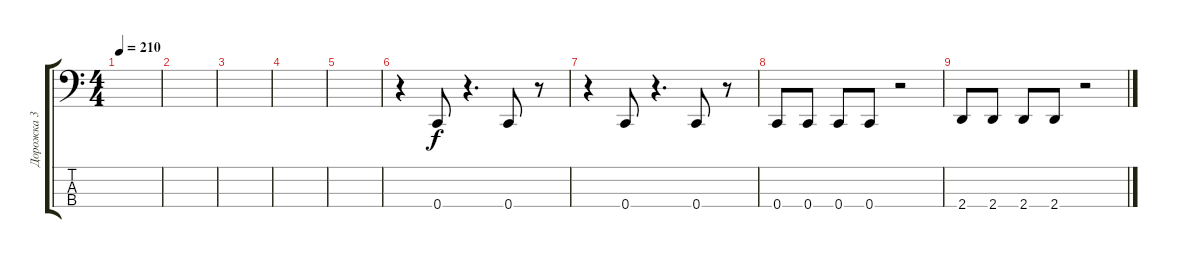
\track ("Дорожка 3" "Дорожка 3") {instrument electricbasspick}
\staff {score tabs}
\tuning (F2 C2 G1 C1) {hide}
\ts (4 4)
\tempo 210
\clef f4
\ks c
|
|
|
|
|
r.4 0.4.8 r.4{d} 0.4.8 r.8 |
r.4 0.4.8 r.4{d} 0.4.8 r.8 |
0.4.8 0.4.8 0.4.8 0.4.8 r.2 |
2.4.8 2.4.8 2.4.8 2.4.8 r.2
